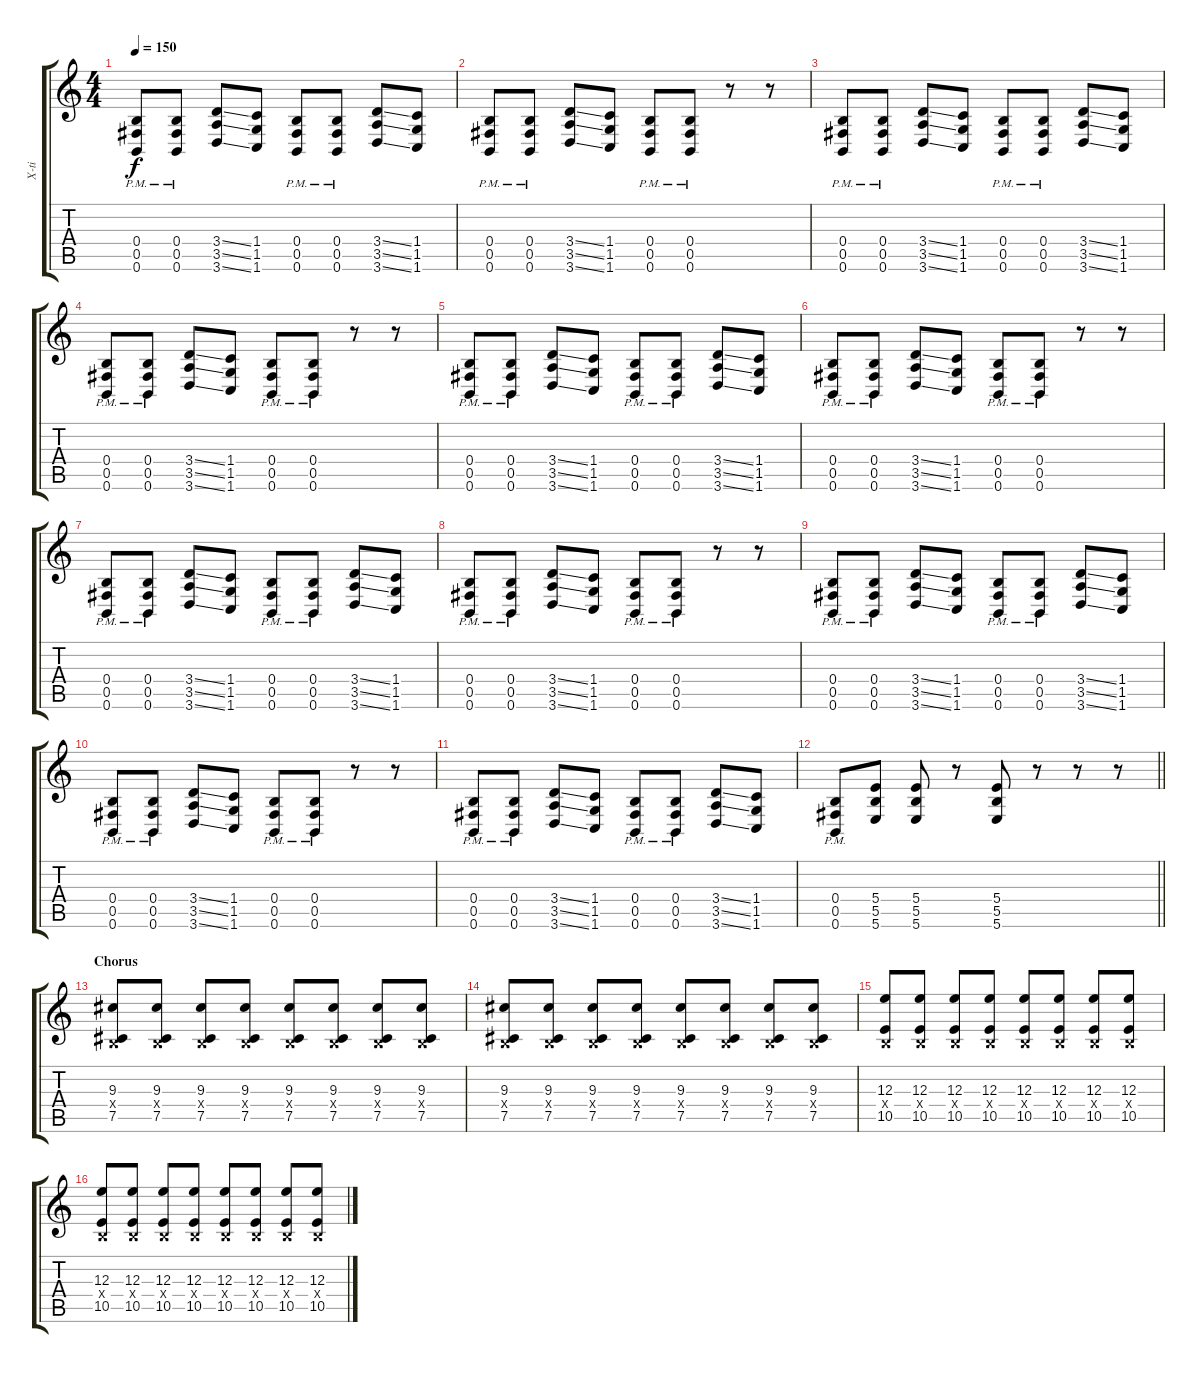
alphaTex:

\track ("X-ti" "X-ti") {instrument distortionguitar}
\staff {score tabs}
\tuning (Db4 Ab3 E3 B2 Gb2 B1) {hide}
\ts (4 4)
\tempo 150
\clef g2
\ks c
(0.4{pm} 0.5{pm} 0.6{pm}).8{dy f} (0.4{pm} 0.5{pm} 0.6{pm}).8 (3.4{ss} 3.5{ss} 3.6{ss}).8 (1.4 1.5 1.6).8 (0.4{pm} 0.5{pm} 0.6{pm}).8 (0.4{pm} 0.5{pm} 0.6{pm}).8 (3.4{ss} 3.5{ss} 3.6{ss}).8 (1.4 1.5 1.6).8 |
(0.4{pm} 0.5{pm} 0.6{pm}).8 (0.4{pm} 0.5{pm} 0.6{pm}).8 (3.4{ss} 3.5{ss} 3.6{ss}).8 (1.4 1.5 1.6).8 (0.4{pm} 0.5{pm} 0.6{pm}).8 (0.4{pm} 0.5{pm} 0.6{pm}).8 r.8 r.8 |
(0.4{pm} 0.5{pm} 0.6{pm}).8 (0.4{pm} 0.5{pm} 0.6{pm}).8 (3.4{ss} 3.5{ss} 3.6{ss}).8 (1.4 1.5 1.6).8 (0.4{pm} 0.5{pm} 0.6{pm}).8 (0.4{pm} 0.5{pm} 0.6{pm}).8 (3.4{ss} 3.5{ss} 3.6{ss}).8 (1.4 1.5 1.6).8 |
(0.4{pm} 0.5{pm} 0.6{pm}).8 (0.4{pm} 0.5{pm} 0.6{pm}).8 (3.4{ss} 3.5{ss} 3.6{ss}).8 (1.4 1.5 1.6).8 (0.4{pm} 0.5{pm} 0.6{pm}).8 (0.4{pm} 0.5{pm} 0.6{pm}).8 r.8 r.8 |
(0.4{pm} 0.5{pm} 0.6{pm}).8 (0.4{pm} 0.5{pm} 0.6{pm}).8 (3.4{ss} 3.5{ss} 3.6{ss}).8 (1.4 1.5 1.6).8 (0.4{pm} 0.5{pm} 0.6{pm}).8 (0.4{pm} 0.5{pm} 0.6{pm}).8 (3.4{ss} 3.5{ss} 3.6{ss}).8 (1.4 1.5 1.6).8 |
(0.4{pm} 0.5{pm} 0.6{pm}).8 (0.4{pm} 0.5{pm} 0.6{pm}).8 (3.4{ss} 3.5{ss} 3.6{ss}).8 (1.4 1.5 1.6).8 (0.4{pm} 0.5{pm} 0.6{pm}).8 (0.4{pm} 0.5{pm} 0.6{pm}).8 r.8 r.8 |
(0.4{pm} 0.5{pm} 0.6{pm}).8 (0.4{pm} 0.5{pm} 0.6{pm}).8 (3.4{ss} 3.5{ss} 3.6{ss}).8 (1.4 1.5 1.6).8 (0.4{pm} 0.5{pm} 0.6{pm}).8 (0.4{pm} 0.5{pm} 0.6{pm}).8 (3.4{ss} 3.5{ss} 3.6{ss}).8 (1.4 1.5 1.6).8 |
(0.4{pm} 0.5{pm} 0.6{pm}).8 (0.4{pm} 0.5{pm} 0.6{pm}).8 (3.4{ss} 3.5{ss} 3.6{ss}).8 (1.4 1.5 1.6).8 (0.4{pm} 0.5{pm} 0.6{pm}).8 (0.4{pm} 0.5{pm} 0.6{pm}).8 r.8 r.8 |
(0.4{pm} 0.5{pm} 0.6{pm}).8 (0.4{pm} 0.5{pm} 0.6{pm}).8 (3.4{ss} 3.5{ss} 3.6{ss}).8 (1.4 1.5 1.6).8 (0.4{pm} 0.5{pm} 0.6{pm}).8 (0.4{pm} 0.5{pm} 0.6{pm}).8 (3.4{ss} 3.5{ss} 3.6{ss}).8 (1.4 1.5 1.6).8 |
(0.4{pm} 0.5{pm} 0.6{pm}).8 (0.4{pm} 0.5{pm} 0.6{pm}).8 (3.4{ss} 3.5{ss} 3.6{ss}).8 (1.4 1.5 1.6).8 (0.4{pm} 0.5{pm} 0.6{pm}).8 (0.4{pm} 0.5{pm} 0.6{pm}).8 r.8 r.8 |
(0.4{pm} 0.5{pm} 0.6{pm}).8 (0.4{pm} 0.5{pm} 0.6{pm}).8 (3.4{ss} 3.5{ss} 3.6{ss}).8 (1.4 1.5 1.6).8 (0.4{pm} 0.5{pm} 0.6{pm}).8 (0.4{pm} 0.5{pm} 0.6{pm}).8 (3.4{ss} 3.5{ss} 3.6{ss}).8 (1.4 1.5 1.6).8 |
\barLineRight lightlight
(0.4{pm} 0.5{pm} 0.6{pm}).8 (5.4 5.5 5.6).8 (5.4 5.5 5.6).8 r.8 (5.4 5.5 5.6).8 r.8 r.8 r.8 |
\section ("" "Chorus")
(9.3 0.4{x} 7.5).8{volume 10} (9.3 0.4{x} 7.5).8 (9.3 0.4{x} 7.5).8 (9.3 0.4{x} 7.5).8 (9.3 0.4{x} 7.5).8 (9.3 0.4{x} 7.5).8 (9.3 0.4{x} 7.5).8 (9.3 0.4{x} 7.5).8 |
(9.3 0.4{x} 7.5).8 (9.3 0.4{x} 7.5).8 (9.3 0.4{x} 7.5).8 (9.3 0.4{x} 7.5).8 (9.3 0.4{x} 7.5).8 (9.3 0.4{x} 7.5).8 (9.3 0.4{x} 7.5).8 (9.3 0.4{x} 7.5).8 |
(12.3 0.4{x} 10.5).8 (12.3 0.4{x} 10.5).8 (12.3 0.4{x} 10.5).8 (12.3 0.4{x} 10.5).8 (12.3 0.4{x} 10.5).8 (12.3 0.4{x} 10.5).8 (12.3 0.4{x} 10.5).8 (12.3 0.4{x} 10.5).8 |
(12.3 0.4{x} 10.5).8 (12.3 0.4{x} 10.5).8 (12.3 0.4{x} 10.5).8 (12.3 0.4{x} 10.5).8 (12.3 0.4{x} 10.5).8 (12.3 0.4{x} 10.5).8 (12.3 0.4{x} 10.5).8 (12.3 0.4{x} 10.5).8
